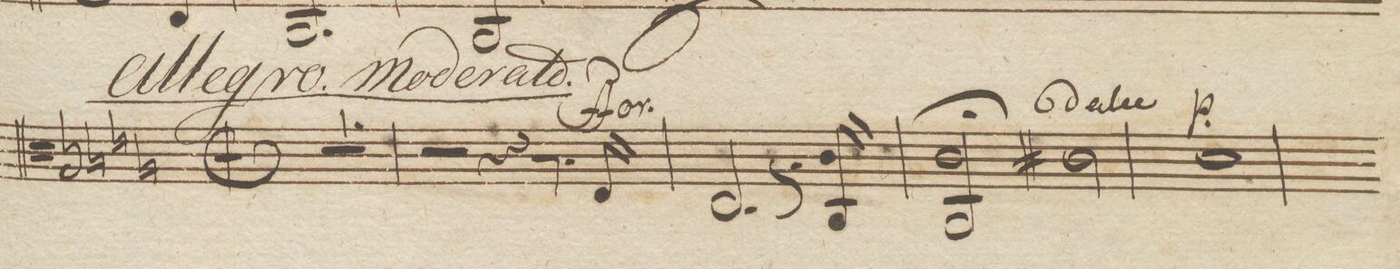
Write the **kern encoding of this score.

**kern	**dynam
*I"Viole.	*
*clefC3	*
*k[]	*
*met(c|)	*
*M2/2	*
1r	.
=121	=121
2r	.
4r	.
8.r	.
16E/	ff
=122	=122
2.E/	.
8.r	.
16C/ 16c/	.
=123	=123
2C/; 2c/	.
2c#X\	.
=124	=124
1d\	p.
=125	=125
*-	*-
